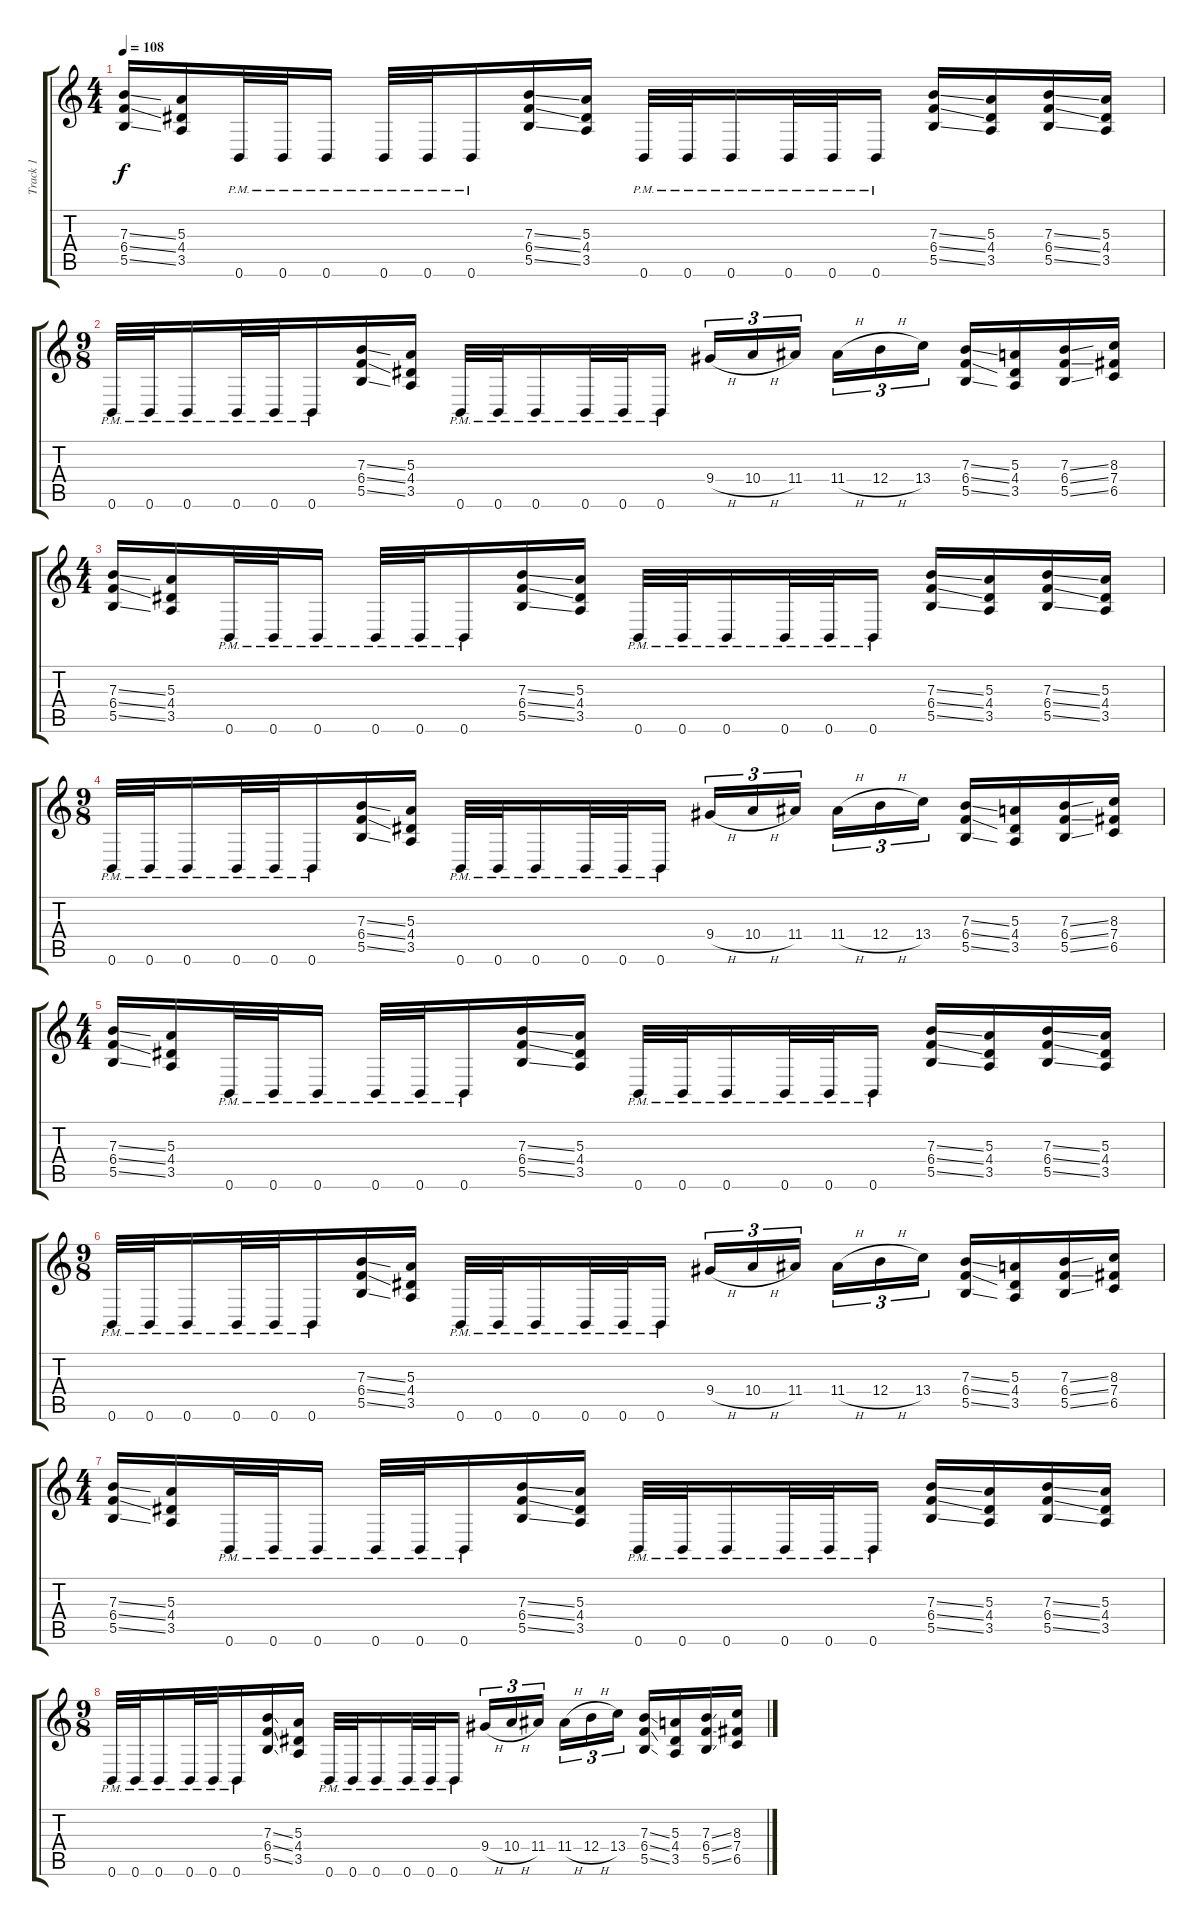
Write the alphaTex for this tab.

\track ("Track 1" "Track 1") {instrument distortionguitar}
\staff {score tabs}
\tuning (Db4 Ab3 E3 B2 Gb2 B1) {hide}
\ts (4 4)
\tempo 108
\clef g2
\ks c
(7.3{ss} 6.4{ss} 5.5{ss}).16{dy f} (5.3 4.4 3.5).16 0.6{pm}.32 0.6{pm}.32 0.6{pm}.16 0.6{pm}.32 0.6{pm}.32 0.6{pm}.16 (7.3{ss} 6.4{ss} 5.5{ss}).16 (5.3 4.4 3.5).16 0.6{pm}.32 0.6{pm}.32 0.6{pm}.16 0.6{pm}.32 0.6{pm}.32 0.6{pm}.16 (7.3{ss} 6.4{ss} 5.5{ss}).16 (5.3 4.4 3.5).16 (7.3{ss} 6.4{ss} 5.5{ss}).16 (5.3 4.4 3.5).16 |
\ts (9 8)
0.6{pm}.32 0.6{pm}.32 0.6{pm}.16 0.6{pm}.32 0.6{pm}.32 0.6{pm}.16 (7.3{ss} 6.4{ss} 5.5{ss}).16 (5.3 4.4 3.5).16 0.6{pm}.32 0.6{pm}.32 0.6{pm}.16 0.6{pm}.32 0.6{pm}.32 0.6{pm}.16{beam splitsecondary} 9.4{h}.16{tu (3 2)} 10.4{h}.16{tu (3 2)} 11.4.16{tu (3 2)} 11.4{h}.16{tu (3 2)} 12.4{h}.16{tu (3 2)} 13.4.16{tu (3 2) beam splitsecondary} (7.3{ss} 6.4{ss} 5.5{ss}).16 (5.3 4.4 3.5).16 (7.3{ss} 6.4{ss} 5.5{ss}).16 (8.3 7.4 6.5).16 |
\ts (4 4)
(7.3{ss} 6.4{ss} 5.5{ss}).16 (5.3 4.4 3.5).16 0.6{pm}.32 0.6{pm}.32 0.6{pm}.16 0.6{pm}.32 0.6{pm}.32 0.6{pm}.16 (7.3{ss} 6.4{ss} 5.5{ss}).16 (5.3 4.4 3.5).16 0.6{pm}.32 0.6{pm}.32 0.6{pm}.16 0.6{pm}.32 0.6{pm}.32 0.6{pm}.16 (7.3{ss} 6.4{ss} 5.5{ss}).16 (5.3 4.4 3.5).16 (7.3{ss} 6.4{ss} 5.5{ss}).16 (5.3 4.4 3.5).16 |
\ts (9 8)
0.6{pm}.32 0.6{pm}.32 0.6{pm}.16 0.6{pm}.32 0.6{pm}.32 0.6{pm}.16 (7.3{ss} 6.4{ss} 5.5{ss}).16 (5.3 4.4 3.5).16 0.6{pm}.32 0.6{pm}.32 0.6{pm}.16 0.6{pm}.32 0.6{pm}.32 0.6{pm}.16{beam splitsecondary} 9.4{h}.16{tu (3 2)} 10.4{h}.16{tu (3 2)} 11.4.16{tu (3 2)} 11.4{h}.16{tu (3 2)} 12.4{h}.16{tu (3 2)} 13.4.16{tu (3 2) beam splitsecondary} (7.3{ss} 6.4{ss} 5.5{ss}).16 (5.3 4.4 3.5).16 (7.3{ss} 6.4{ss} 5.5{ss}).16 (8.3 7.4 6.5).16 |
\ts (4 4)
(7.3{ss} 6.4{ss} 5.5{ss}).16 (5.3 4.4 3.5).16 0.6{pm}.32 0.6{pm}.32 0.6{pm}.16 0.6{pm}.32 0.6{pm}.32 0.6{pm}.16 (7.3{ss} 6.4{ss} 5.5{ss}).16 (5.3 4.4 3.5).16 0.6{pm}.32 0.6{pm}.32 0.6{pm}.16 0.6{pm}.32 0.6{pm}.32 0.6{pm}.16 (7.3{ss} 6.4{ss} 5.5{ss}).16 (5.3 4.4 3.5).16 (7.3{ss} 6.4{ss} 5.5{ss}).16 (5.3 4.4 3.5).16 |
\ts (9 8)
0.6{pm}.32 0.6{pm}.32 0.6{pm}.16 0.6{pm}.32 0.6{pm}.32 0.6{pm}.16 (7.3{ss} 6.4{ss} 5.5{ss}).16 (5.3 4.4 3.5).16 0.6{pm}.32 0.6{pm}.32 0.6{pm}.16 0.6{pm}.32 0.6{pm}.32 0.6{pm}.16{beam splitsecondary} 9.4{h}.16{tu (3 2)} 10.4{h}.16{tu (3 2)} 11.4.16{tu (3 2)} 11.4{h}.16{tu (3 2)} 12.4{h}.16{tu (3 2)} 13.4.16{tu (3 2) beam splitsecondary} (7.3{ss} 6.4{ss} 5.5{ss}).16 (5.3 4.4 3.5).16 (7.3{ss} 6.4{ss} 5.5{ss}).16 (8.3 7.4 6.5).16 |
\ts (4 4)
(7.3{ss} 6.4{ss} 5.5{ss}).16 (5.3 4.4 3.5).16 0.6{pm}.32 0.6{pm}.32 0.6{pm}.16 0.6{pm}.32 0.6{pm}.32 0.6{pm}.16 (7.3{ss} 6.4{ss} 5.5{ss}).16 (5.3 4.4 3.5).16 0.6{pm}.32 0.6{pm}.32 0.6{pm}.16 0.6{pm}.32 0.6{pm}.32 0.6{pm}.16 (7.3{ss} 6.4{ss} 5.5{ss}).16 (5.3 4.4 3.5).16 (7.3{ss} 6.4{ss} 5.5{ss}).16 (5.3 4.4 3.5).16 |
\ts (9 8)
0.6{pm}.32 0.6{pm}.32 0.6{pm}.16 0.6{pm}.32 0.6{pm}.32 0.6{pm}.16 (7.3{ss} 6.4{ss} 5.5{ss}).16 (5.3 4.4 3.5).16 0.6{pm}.32 0.6{pm}.32 0.6{pm}.16 0.6{pm}.32 0.6{pm}.32 0.6{pm}.16{beam splitsecondary} 9.4{h}.16{tu (3 2)} 10.4{h}.16{tu (3 2)} 11.4.16{tu (3 2)} 11.4{h}.16{tu (3 2)} 12.4{h}.16{tu (3 2)} 13.4.16{tu (3 2) beam splitsecondary} (7.3{ss} 6.4{ss} 5.5{ss}).16 (5.3 4.4 3.5).16 (7.3{ss} 6.4{ss} 5.5{ss}).16 (8.3 7.4 6.5).16
